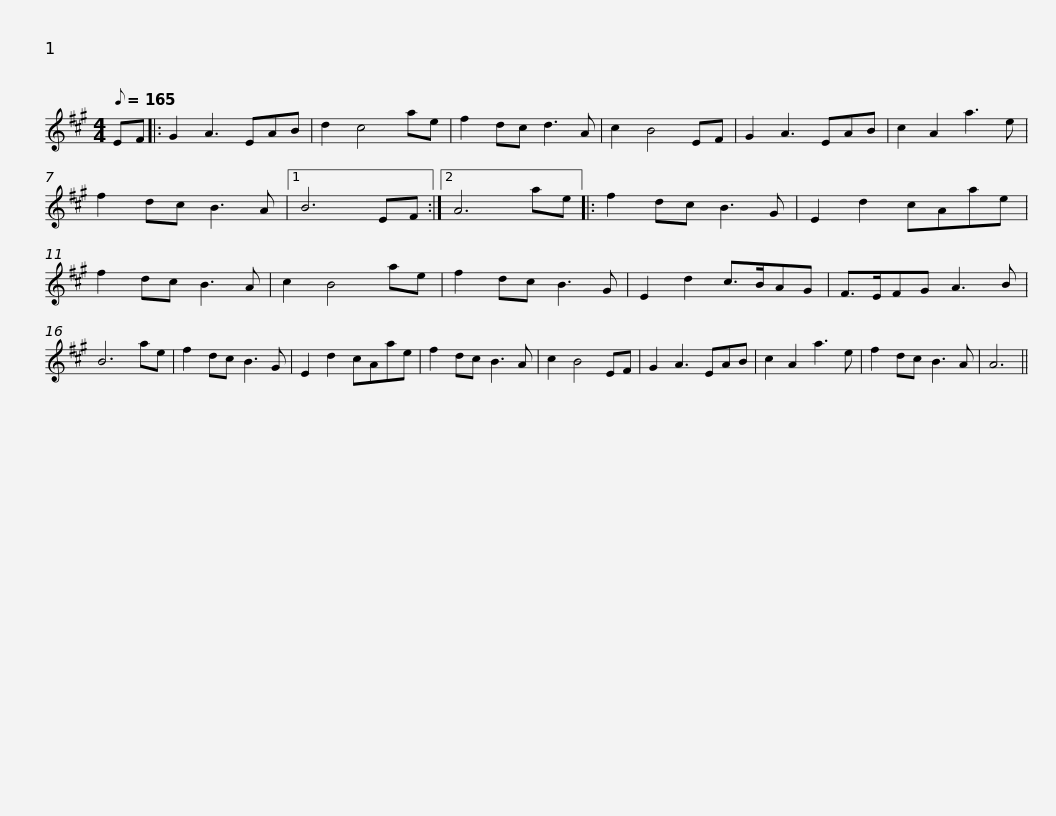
X:1
L:1/8
Q:1/8=165
M:4/4
I:linebreak $
K:A
V:1 treble
V:1
 EF |: G2 A3 EAB | d2 c4 ae | f2 dc d3 A | c2 B4 EF | %5
 G2 A3 EAB | c2 A2 a3 e | f2 dc B3 A |1$ B6 EF :|2 A6 ae |: %10
 f2 dc B3 G | E2 d2 cAae | f2 dc B3 A | c2 B4 ae | f2 dc B3 G | %15
 E2 d2 c>BAG |$ F>EFG A3 B | B6 ae | f2 dc B3 G | E2 d2 cAae | %20
 f2 dc B3 A | c2 B4 EF | G2 A3 EAB | c2 A2 a3 e |$ f2 dc B3 A | %25
 A6 || %26
